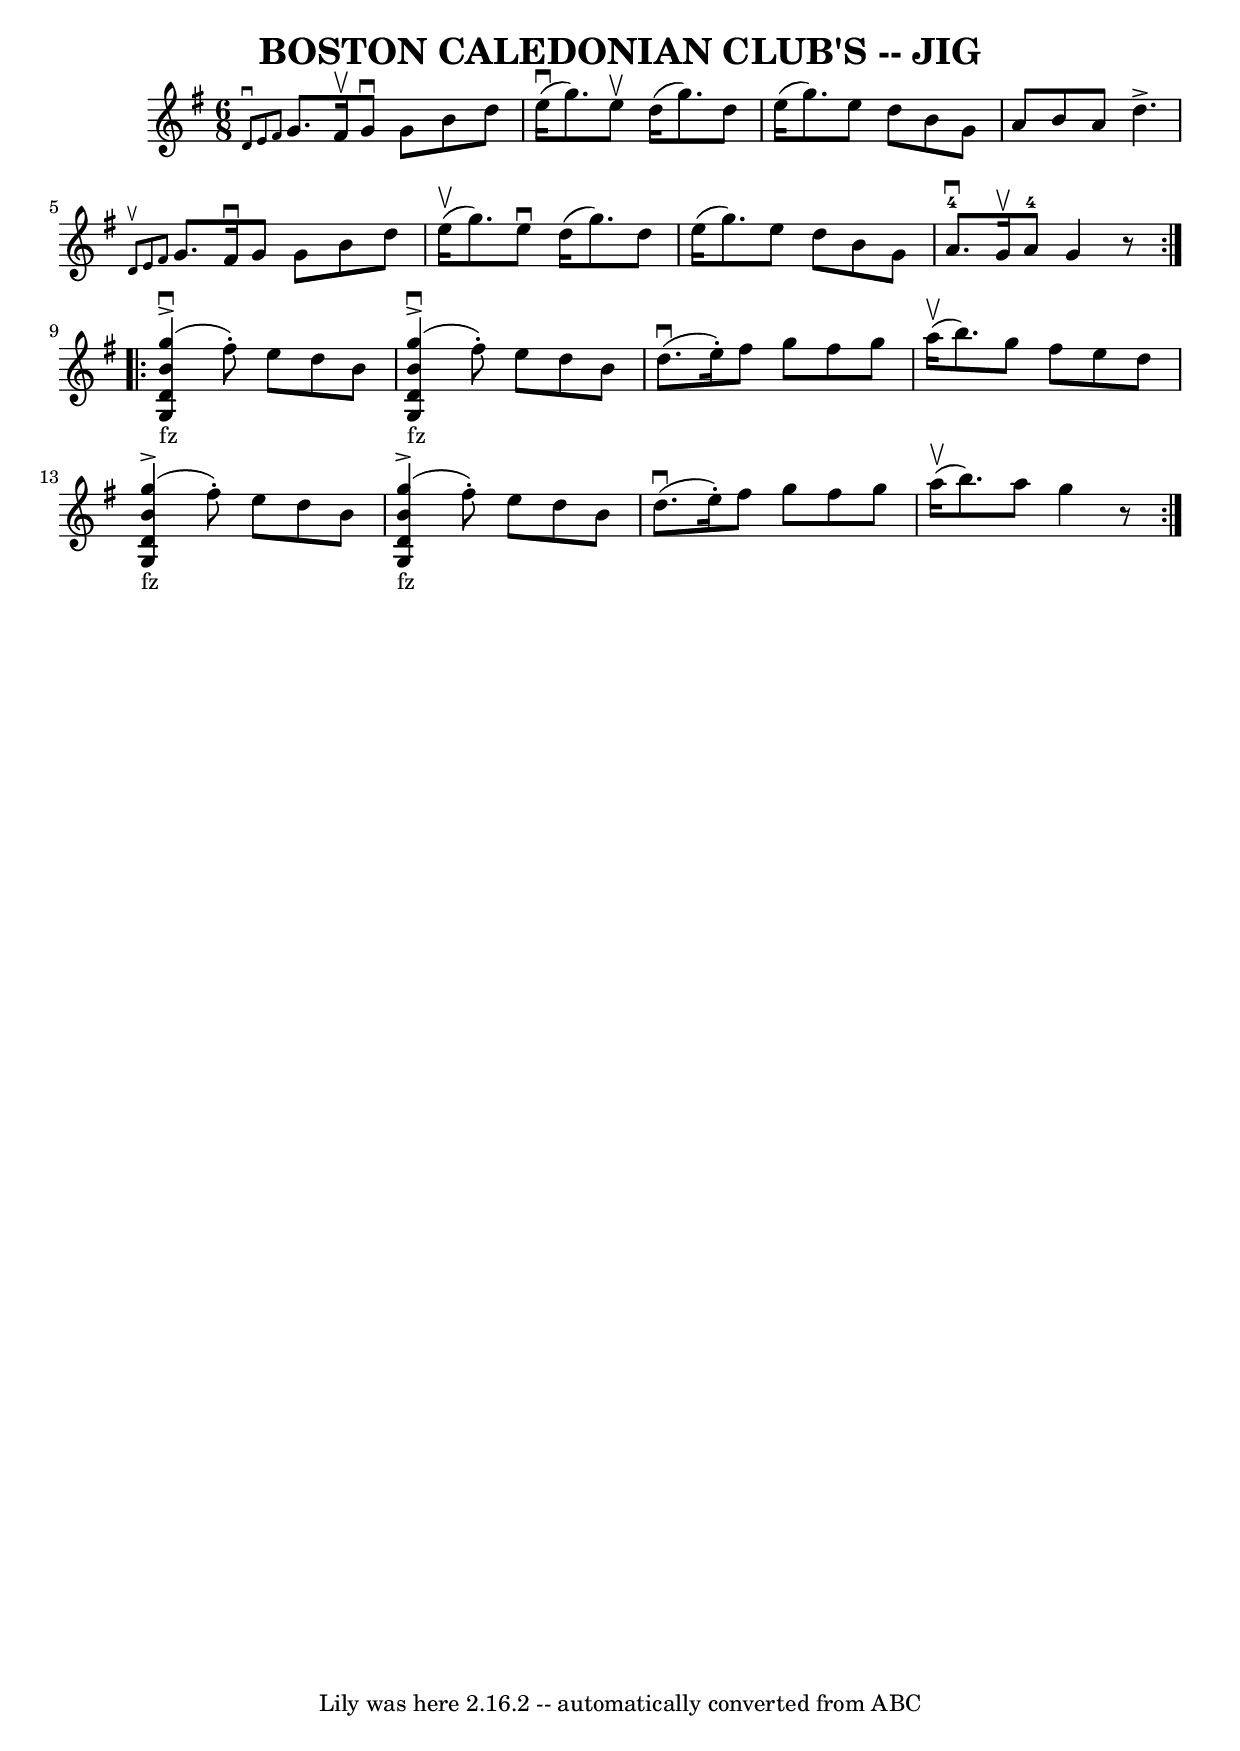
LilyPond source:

\version "2.16.2"
\include "Mammoth.ily"
\header {
  %% book = "Ryan's Mammoth Collection of Fiddle Tunes"
  crossRefNumber = "1"
  footnotes = ""
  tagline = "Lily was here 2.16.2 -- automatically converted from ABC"
  title = "BOSTON CALEDONIAN CLUB'S -- JIG"

}
voicedefault =  {



  \repeat volta 2 {

    \time 6/8 
    \key g \major   \grace { d'8^\downbow e'8 fis'8  
			   } g'8.    
    fis'16^\upbow g'8^\downbow g'8 b'8 d''8    |
    e''16 
    (^\downbow g''8.) e''8^\upbow d''16 (g''8.) d''8    |
    
    e''16 (g''8.) e''8 d''8 b'8 g'8    |
    a'8 b'8    
    a'8 d''4.^\accent       |
    \grace { d'8^\upbow e'8 fis'8  
	   }  
    g'8. fis'16^\downbow g'8 g'8 b'8 d''8    |
    e''16 
    (^\upbow g''8.) e''8^\downbow d''16 (g''8.) d''8    |
    
    e''16 (g''8.) e''8 d''8 b'8 g'8    |
    a'8. 
    -4^\downbow g'16^\upbow a'8-4 g'4    r8   
  }   % %staffsep 70pt
  
  \repeat volta 2 {
    << g''4_"fz"(^\accent^\downbow b'4 d'4 g4 
     >> fis''8 -.) e''8 d''8 b'8    |
    << g''4 
       _"fz"(^\accent^\downbow b'4 d'4 g4   >> fis''8 -.) e''8 d''8    
    b'8        |
    d''8. (^\downbow e''16 -.) fis''8 g''8    
    fis''8 g''8    |
    a''16 (^\upbow b''8.) g''8 fis''8    
    e''8 d''8        |
    << g''4_"fz"(^\accent b'4 d'4 g4  
     >> fis''8 -.) e''8 d''8 b'8    |
    << g''4 
       _"fz"(^\accent b'4 d'4 g4   >> fis''8 -.) e''8 d''8 b'8       
    |
    d''8. (^\downbow e''16 -.) fis''8 g''8 fis''8 g''8 
    |
    a''16 (^\upbow b''8.) a''8 g''4    r8   
  }   

}

\score{
  <<

    \context Staff="default"
    {
      \voicedefault 
      
    }

  >>
  \layout {
    
  }
  \midi {
  }

}
